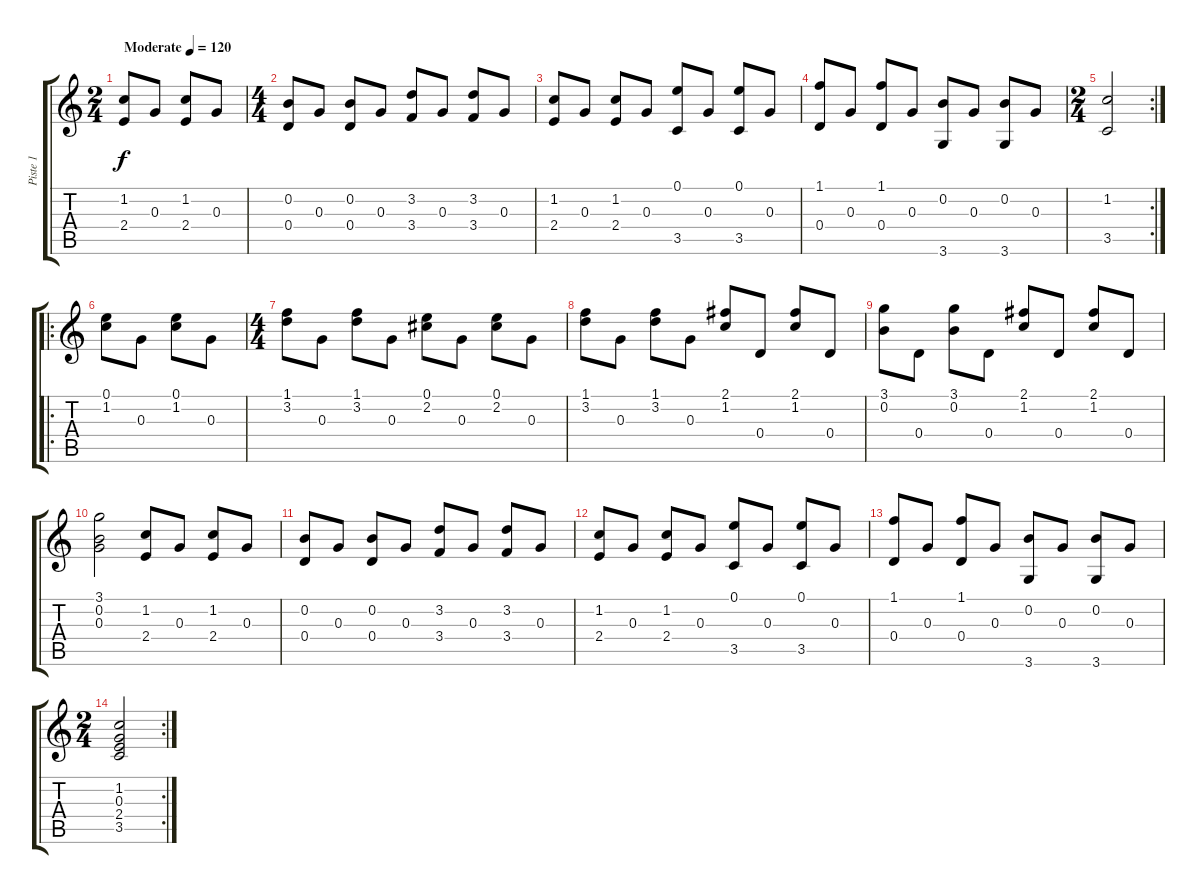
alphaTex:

\track ("Piste 1" "Piste 1") {instrument acousticguitarsteel}
\staff {score tabs}
\tuning (E4 B3 G3 D3 A2 E2) {hide}
\ts (2 4)
\tempo (120 "Moderate")
\clef g2
\ks c
(1.2 2.4).8{dy f instrument acousticguitarsteel beam Up} 0.3.8{beam Up} (1.2 2.4).8 0.3.8 |
\ts (4 4)
(0.2 0.4).8 0.3.8 (0.2 0.4).8 0.3.8 (3.2 3.4).8 0.3.8 (3.2 3.4).8 0.3.8 |
(1.2 2.4).8 0.3.8 (1.2 2.4).8 0.3.8 (0.1 3.5).8 0.3.8 (0.1 3.5).8 0.3.8 |
(1.1 0.4).8 0.3.8 (1.1 0.4).8 0.3.8 (0.2 3.6).8 0.3.8 (0.2 3.6).8 0.3.8 |
\rc 2
\ts (2 4)
(1.2 3.5).2 |
\ro
(0.1 1.2).8 0.3.8 (0.1 1.2).8 0.3.8 |
\ts (4 4)
(1.1 3.2).8 0.3.8 (1.1 3.2).8 0.3.8 (0.1 2.2).8 0.3.8 (0.1 2.2).8 0.3.8 |
(1.1 3.2).8 0.3.8 (1.1 3.2).8 0.3.8 (2.1 1.2).8 0.4.8 (2.1 1.2).8 0.4.8 |
(3.1 0.2).8 0.4.8 (3.1 0.2).8 0.4.8 (2.1 1.2).8 0.4.8 (2.1 1.2).8 0.4.8 |
(3.1 0.2 0.3).2 (1.2 2.4).8 0.3.8 (1.2 2.4).8 0.3.8 |
(0.2 0.4).8 0.3.8 (0.2 0.4).8 0.3.8 (3.2 3.4).8 0.3.8 (3.2 3.4).8 0.3.8 |
(1.2 2.4).8 0.3.8 (1.2 2.4).8 0.3.8 (0.1 3.5).8 0.3.8 (0.1 3.5).8 0.3.8 |
(1.1 0.4).8 0.3.8 (1.1 0.4).8 0.3.8 (0.2 3.6).8 0.3.8 (0.2 3.6).8 0.3.8 |
\rc 2
\ts (2 4)
(1.2 0.3 2.4 3.5).2
